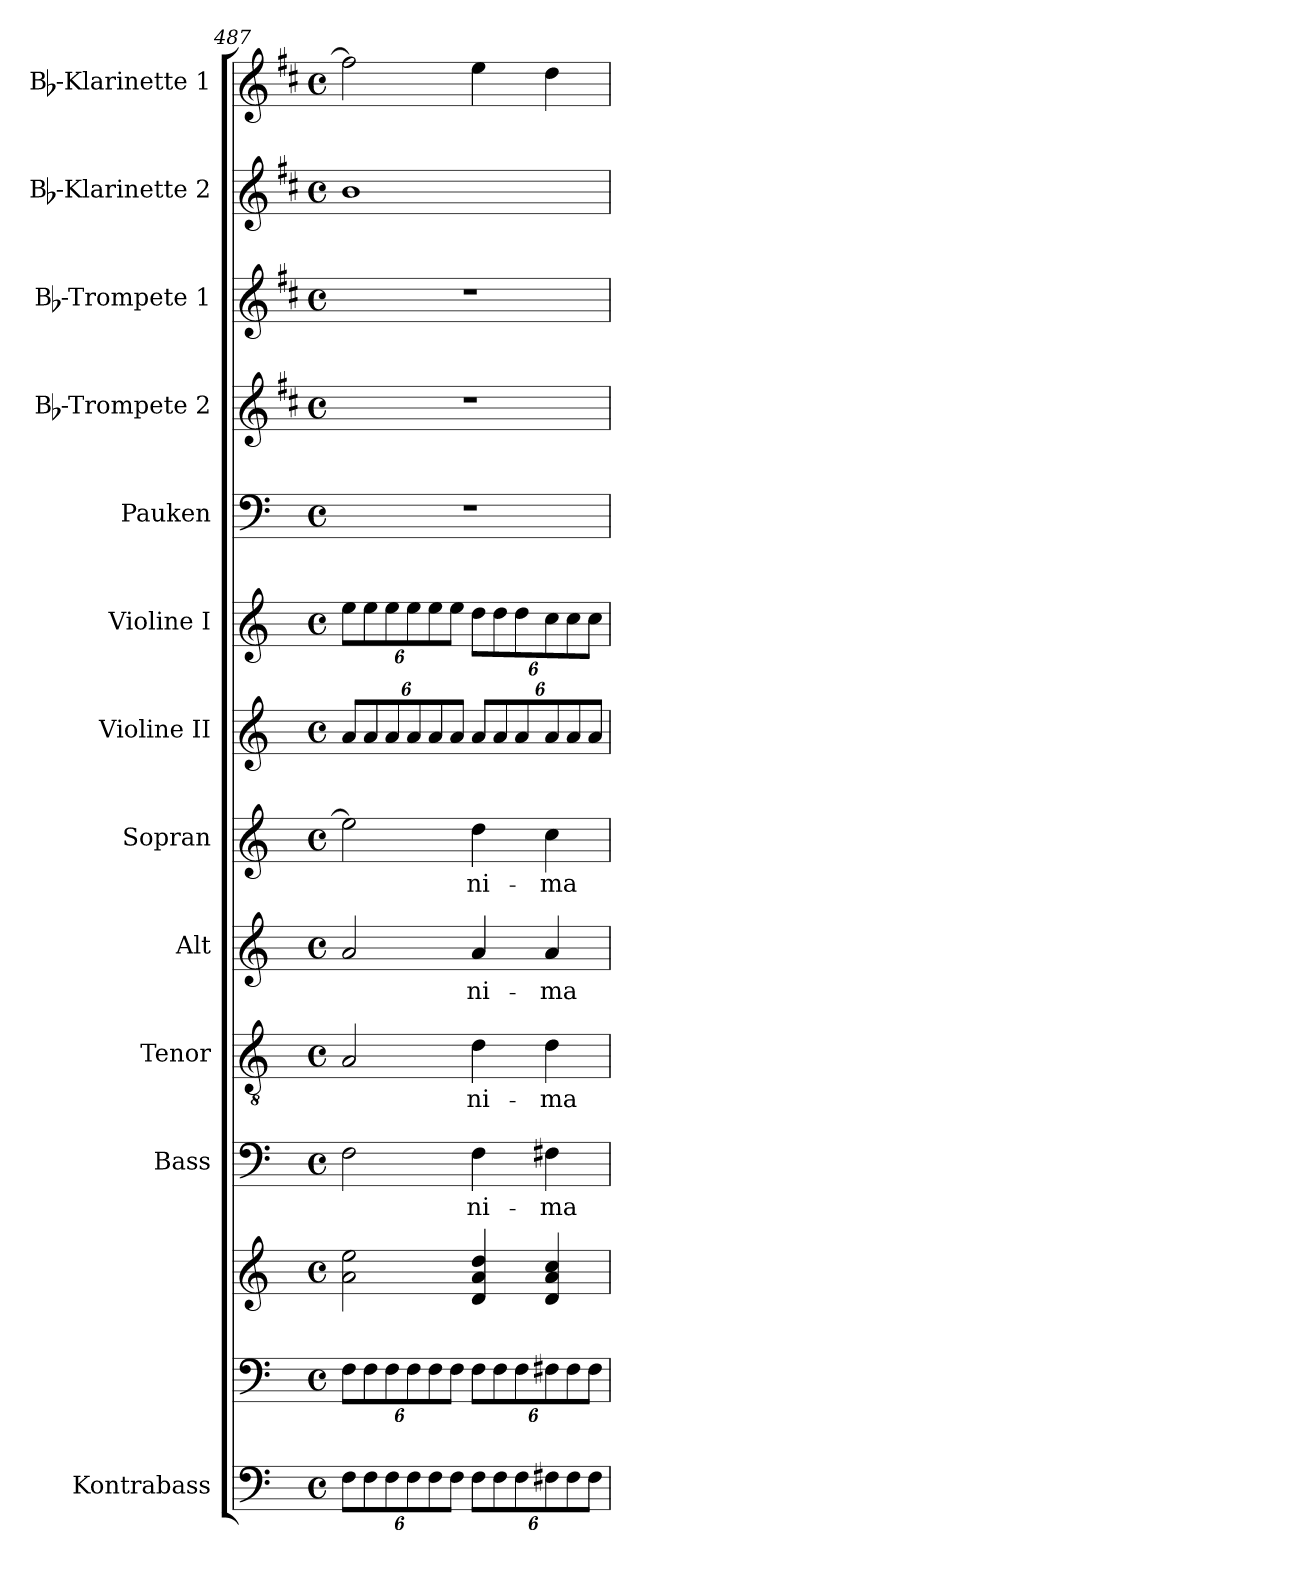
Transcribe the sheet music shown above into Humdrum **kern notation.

**kern	**kern	**kern	**kern	**text	**kern	**text	**kern	**text	**kern	**text	**kern	**kern	**kern	**kern	**kern	**kern	**kern
*part13	*part12	*part12	*part11	*part11	*part10	*part10	*part9	*part9	*part8	*part8	*part7	*part6	*part5	*part4	*part3	*part2	*part1
*staff14	*staff13	*staff12	*staff11	*staff11	*staff10	*staff10	*staff9	*staff9	*staff8	*staff8	*staff7	*staff6	*staff5	*staff4	*staff3	*staff2	*staff1
*I"Kontrabass	*	*	*I"Bass	*	*I"Tenor	*	*I"Alt	*	*I"Sopran	*	*I"Violine II	*I"Violine I	*I"Pauken	*I"Bb-Trompete 2	*I"Bb-Trompete 1	*I"Bb-Klarinette 2	*I"Bb-Klarinette 1
*I'Kb.	*	*	*I'B.	*	*I'T.	*	*I'A.	*	*I'S.	*	*I'Vl. II	*I'Vl. I	*I'Pk.	*I'Bb Trp. 2	*I'Bb Trp. 1	*I'Bb Kl. 2	*I'Bb Kl. 1
!!LO:PB:g=z
*clefF4	*clefF4	*clefG2	*clefF4	*	*clefGv2	*	*clefG2	*	*clefG2	*	*clefG2	*clefG2	*clefF4	*clefG2	*clefG2	*clefG2	*clefG2
*ITrd7c12	*	*	*	*	*	*	*	*	*	*	*	*	*	*ITrd1c2	*ITrd1c2	*ITrd1c2	*ITrd1c2
*k[]	*k[]	*k[]	*k[]	*	*k[]	*	*k[]	*	*k[]	*	*k[]	*k[]	*k[]	*k[]	*k[]	*k[]	*k[]
*C:	*C:	*C:	*C:	*	*C:	*	*C:	*	*C:	*	*C:	*C:	*C:	*C:	*C:	*C:	*C:
*M4/4	*M4/4	*M4/4	*M4/4	*	*M4/4	*	*M4/4	*	*M4/4	*	*M4/4	*M4/4	*M4/4	*M4/4	*M4/4	*M4/4	*M4/4
*met(c)	*met(c)	*met(c)	*met(c)	*	*met(c)	*	*met(c)	*	*met(c)	*	*met(c)	*met(c)	*met(c)	*met(c)	*met(c)	*met(c)	*met(c)
*Xbrackettup	*Xbrackettup	*	*	*	*	*	*	*	*	*	*Xbrackettup	*Xbrackettup	*	*	*	*	*
=487	=487	=487	=487	=487	=487	=487	=487	=487	=487	=487	=487	=487	=487	=487	=487	=487	=487
12FF\L	12F\L	2a\ 2ee\	2F\	.	2A/	.	2a/	.	2ee\]	.	12a/L	12ee\L	1r	1r	1r	1a	2ee\]
12FF\	12F\	.	.	.	.	.	.	.	.	.	12a/	12ee\	.	.	.	.	.
12FF\	12F\	.	.	.	.	.	.	.	.	.	12a/	12ee\	.	.	.	.	.
12FF\	12F\	.	.	.	.	.	.	.	.	.	12a/	12ee\	.	.	.	.	.
12FF\	12F\	.	.	.	.	.	.	.	.	.	12a/	12ee\	.	.	.	.	.
12FF\J	12F\J	.	.	.	.	.	.	.	.	.	12a/J	12ee\J	.	.	.	.	.
!	!	!	!	!LO:LY:b	!	!LO:LY:b	!	!LO:LY:b	!	!LO:LY:b	!	!	!	!	!	!	!
12FF\L	12F\L	4d/ 4a/ 4dd/	4F\	-ni-	4d\	-ni-	4a/	-ni-	4dd\	-ni-	12a/L	12dd\L	.	.	.	.	4dd\
12FF\	12F\	.	.	.	.	.	.	.	.	.	12a/	12dd\	.	.	.	.	.
12FF\	12F\	.	.	.	.	.	.	.	.	.	12a/	12dd\	.	.	.	.	.
!	!	!	!	!LO:LY:b	!	!LO:LY:b	!	!LO:LY:b	!	!LO:LY:b	!	!	!	!	!	!	!
12FF#X\	12F#X\	4d/ 4a/ 4cc/	4F#X\	-ma	4d\	-ma	4a/	-ma	4cc\	-ma	12a/	12cc\	.	.	.	.	4cc\
12FF#\	12F#\	.	.	.	.	.	.	.	.	.	12a/	12cc\	.	.	.	.	.
12FF#\J	12F#\J	.	.	.	.	.	.	.	.	.	12a/J	12cc\J	.	.	.	.	.
=	=	=	=	=	=	=	=	=	=	=	=	=	=	=	=	=	=
*-	*-	*-	*-	*-	*-	*-	*-	*-	*-	*-	*-	*-	*-	*-	*-	*-	*-
